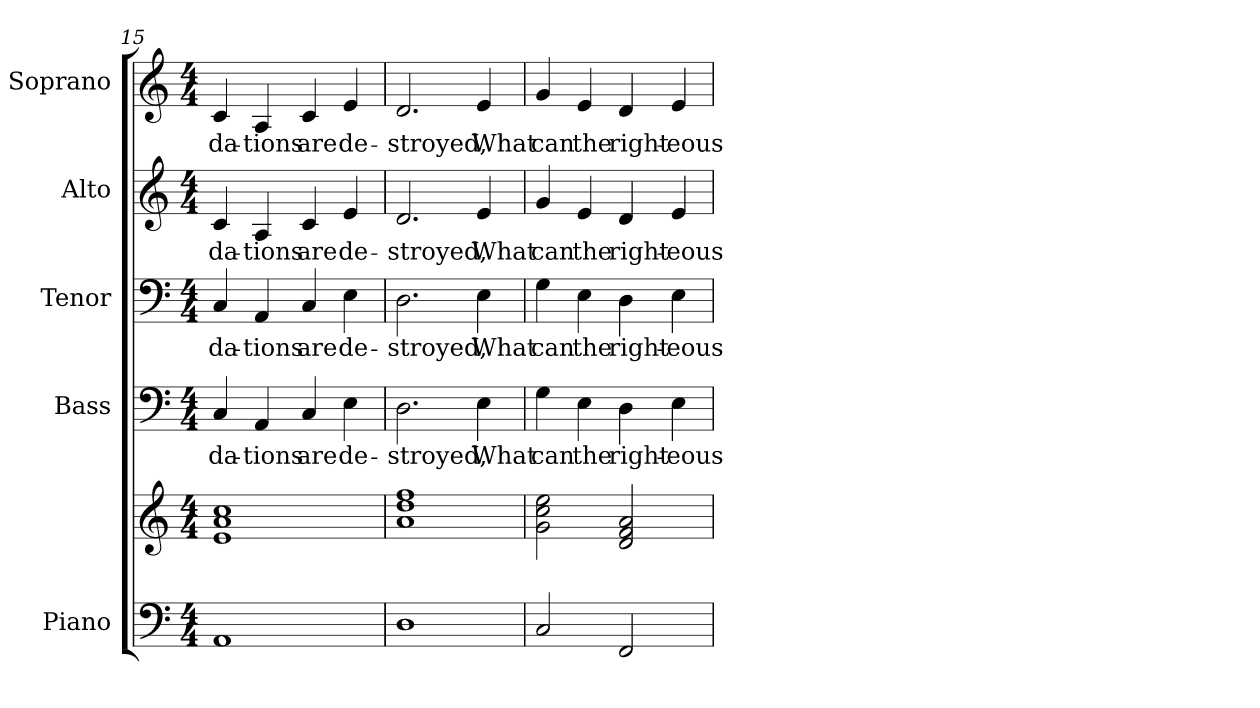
**kern	**kern	**kern	**text	**kern	**text	**kern	**text	**kern	**text
*part5	*part5	*part4	*part4	*part3	*part3	*part2	*part2	*part1	*part1
*staff6	*staff5	*staff4	*staff4	*staff3	*staff3	*staff2	*staff2	*staff1	*staff1
*I"Piano	*	*I"Bass	*	*I"Tenor	*	*I"Alto	*	*I"Soprano	*
*I'Pno.	*	*I'B.	*	*I'T.	*	*I'A.	*	*I'S.	*
!!LO:PB:g=z
*clefF4	*clefG2	*clefF4	*	*clefF4	*	*clefG2	*	*clefG2	*
*k[]	*k[]	*k[]	*	*k[]	*	*k[]	*	*k[]	*
*C:	*C:	*C:	*	*C:	*	*C:	*	*C:	*
*M4/4	*M4/4	*M4/4	*	*M4/4	*	*M4/4	*	*M4/4	*
=15	=15	=15	=15	=15	=15	=15	=15	=15	=15
!	!	!	!LO:LY:b:color=#000000	!	!	!	!	!	!
!	!	!	!	!	!LO:LY:b:color=#000000	!	!	!	!
!	!	!	!	!	!	!	!LO:LY:b:color=#000000	!	!
!	!	!	!	!	!	!	!	!	!LO:LY:b:color=#000000
1AAi	1ei 1ai 1cci	4Ci/	-da-	4Ci/	-da-	4ci/	-da-	4ci/	-da-
!	!	!	!LO:LY:b:color=#000000	!	!	!	!	!	!
!	!	!	!	!	!LO:LY:b:color=#000000	!	!	!	!
!	!	!	!	!	!	!	!LO:LY:b:color=#000000	!	!
!	!	!	!	!	!	!	!	!	!LO:LY:b:color=#000000
.	.	4AAi/	-tions	4AAi/	-tions	4Ai/	-tions	4Ai/	-tions
!	!	!	!LO:LY:b:color=#000000	!	!	!	!	!	!
!	!	!	!	!	!LO:LY:b:color=#000000	!	!	!	!
!	!	!	!	!	!	!	!LO:LY:b:color=#000000	!	!
!	!	!	!	!	!	!	!	!	!LO:LY:b:color=#000000
.	.	4Ci/	are	4Ci/	are	4ci/	are	4ci/	are
!	!	!	!LO:LY:b:color=#000000	!	!	!	!	!	!
!	!	!	!	!	!LO:LY:b:color=#000000	!	!	!	!
!	!	!	!	!	!	!	!LO:LY:b:color=#000000	!	!
!	!	!	!	!	!	!	!	!	!LO:LY:b:color=#000000
.	.	4Ei\	de-	4Ei\	de-	4ei/	de-	4ei/	de-
=16	=16	=16	=16	=16	=16	=16	=16	=16	=16
!	!	!	!LO:LY:b:color=#000000	!	!	!	!	!	!
!	!	!	!	!	!LO:LY:b:color=#000000	!	!	!	!
!	!	!	!	!	!	!	!LO:LY:b:color=#000000	!	!
!	!	!	!	!	!	!	!	!	!LO:LY:b:color=#000000
1Di	1ai 1ddi 1ffi	2.Di\	-stroyed,	2.Di\	-stroyed,	2.di/	-stroyed,	2.di/	-stroyed,
!	!	!	!LO:LY:b:color=#000000	!	!	!	!	!	!
!	!	!	!	!	!LO:LY:b:color=#000000	!	!	!	!
!	!	!	!	!	!	!	!LO:LY:b:color=#000000	!	!
!	!	!	!	!	!	!	!	!	!LO:LY:b:color=#000000
.	.	4Ei\	What	4Ei\	What	4ei/	What	4ei/	What
!!LO:PB:g=z
=17	=17	=17	=17	=17	=17	=17	=17	=17	=17
!	!	!	!LO:LY:b:color=#000000	!	!	!	!	!	!
!	!	!	!	!	!LO:LY:b:color=#000000	!	!	!	!
!	!	!	!	!	!	!	!LO:LY:b:color=#000000	!	!
!	!	!	!	!	!	!	!	!	!LO:LY:b:color=#000000
2Ci/	2gi\ 2cci 2eei	4Gi\	can	4Gi\	can	4gi/	can	4gi/	can
!	!	!	!LO:LY:b:color=#000000	!	!	!	!	!	!
!	!	!	!	!	!LO:LY:b:color=#000000	!	!	!	!
!	!	!	!	!	!	!	!LO:LY:b:color=#000000	!	!
!	!	!	!	!	!	!	!	!	!LO:LY:b:color=#000000
.	.	4Ei\	the	4Ei\	the	4ei/	the	4ei/	the
!	!	!	!LO:LY:b:color=#000000	!	!	!	!	!	!
!	!	!	!	!	!LO:LY:b:color=#000000	!	!	!	!
!	!	!	!	!	!	!	!LO:LY:b:color=#000000	!	!
!	!	!	!	!	!	!	!	!	!LO:LY:b:color=#000000
2FFi/	2di/ 2fi 2ai	4Di\	right-	4Di\	right-	4di/	right-	4di/	right-
!	!	!	!LO:LY:b:color=#000000	!	!	!	!	!	!
!	!	!	!	!	!LO:LY:b:color=#000000	!	!	!	!
!	!	!	!	!	!	!	!LO:LY:b:color=#000000	!	!
!	!	!	!	!	!	!	!	!	!LO:LY:b:color=#000000
.	.	4Ei\	-eous	4Ei\	-eous	4ei/	-eous	4ei/	-eous
=	=	=	=	=	=	=	=	=	=
*-	*-	*-	*-	*-	*-	*-	*-	*-	*-
